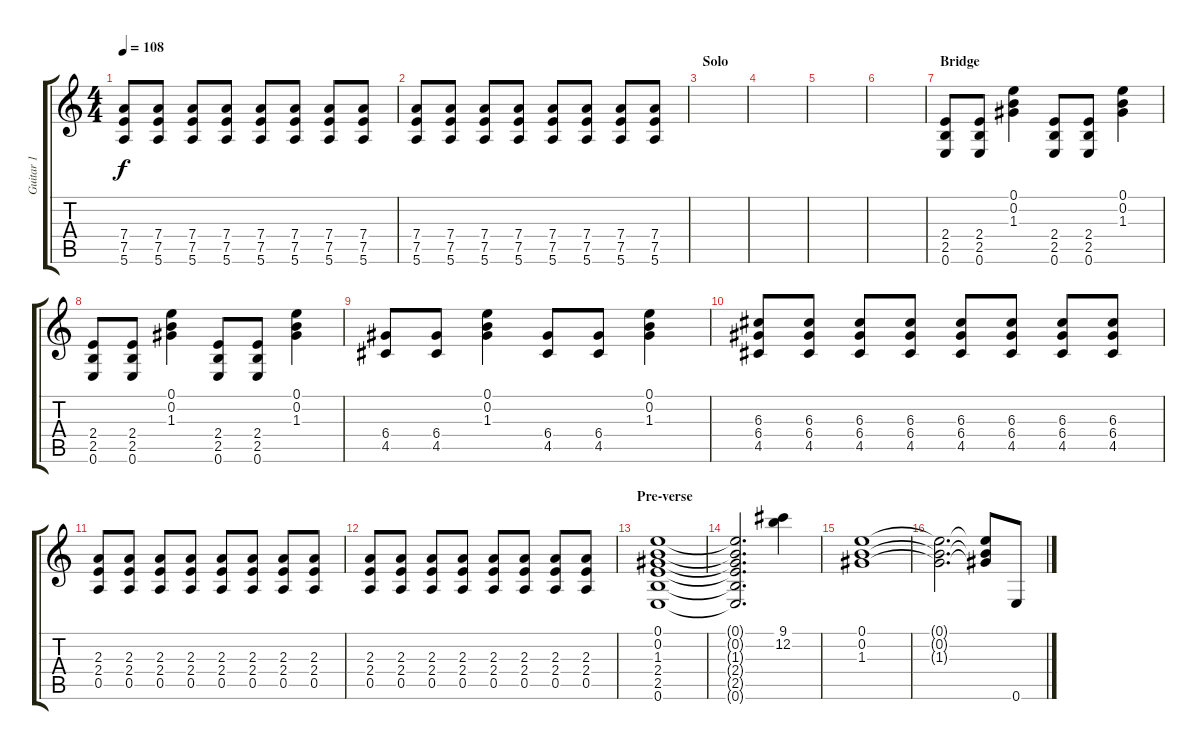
\track ("Guitar 1" "Guitar 1") {instrument acousticguitarsteel}
\staff {score tabs}
\tuning (E4 B3 G3 D3 A2 E2) {hide}
\ts (4 4)
\tempo 108
\clef g2
\ks c
(7.4 7.5 5.6).8{dy f} (7.4 7.5 5.6).8 (7.4 7.5 5.6).8 (7.4 7.5 5.6).8 (7.4 7.5 5.6).8 (7.4 7.5 5.6).8 (7.4 7.5 5.6).8 (7.4 7.5 5.6).8 |
(7.4 7.5 5.6).8 (7.4 7.5 5.6).8 (7.4 7.5 5.6).8 (7.4 7.5 5.6).8 (7.4 7.5 5.6).8 (7.4 7.5 5.6).8 (7.4 7.5 5.6).8 (7.4 7.5 5.6).8 |
\section ("" "Solo")
|
|
|
|
\section ("" "Bridge")
(2.4 2.5 0.6).8{volume 12 balance 8 instrument overdrivenguitar} (2.4 2.5 0.6).8 (0.1 0.2 1.3).4 (2.4 2.5 0.6).8 (2.4 2.5 0.6).8 (0.1 0.2 1.3).4 |
(2.4 2.5 0.6).8 (2.4 2.5 0.6).8 (0.1 0.2 1.3).4 (2.4 2.5 0.6).8 (2.4 2.5 0.6).8 (0.1 0.2 1.3).4 |
(6.4 4.5).8 (6.4 4.5).8 (0.1 0.2 1.3).4 (6.4 4.5).8 (6.4 4.5).8 (0.1 0.2 1.3).4 |
(6.3 6.4 4.5).8 (6.3 6.4 4.5).8 (6.3 6.4 4.5).8 (6.3 6.4 4.5).8 (6.3 6.4 4.5).8 (6.3 6.4 4.5).8 (6.3 6.4 4.5).8 (6.3 6.4 4.5).8 |
(2.3 2.4 0.5).8 (2.3 2.4 0.5).8 (2.3 2.4 0.5).8 (2.3 2.4 0.5).8 (2.3 2.4 0.5).8 (2.3 2.4 0.5).8 (2.3 2.4 0.5).8 (2.3 2.4 0.5).8 |
(2.3 2.4 0.5).8 (2.3 2.4 0.5).8 (2.3 2.4 0.5).8 (2.3 2.4 0.5).8 (2.3 2.4 0.5).8 (2.3 2.4 0.5).8 (2.3 2.4 0.5).8 (2.3 2.4 0.5).8 |
\section ("" "Pre-verse")
(0.1 0.2 1.3 2.4 2.5 0.6).1 |
(0.1{t} 0.2{t} 1.3{t} 2.4{t} 2.5{t} 0.6{t}).2{d} (9.1 12.2).4{balance 16} |
(0.1 0.2 1.3).1 |
(0.1{t} 0.2{t} 1.3{t}).2{d} (0.1{t} 0.2{t} 1.3{t}).8 0.6.8{volume 16 balance 8 instrument acousticguitarsteel}
